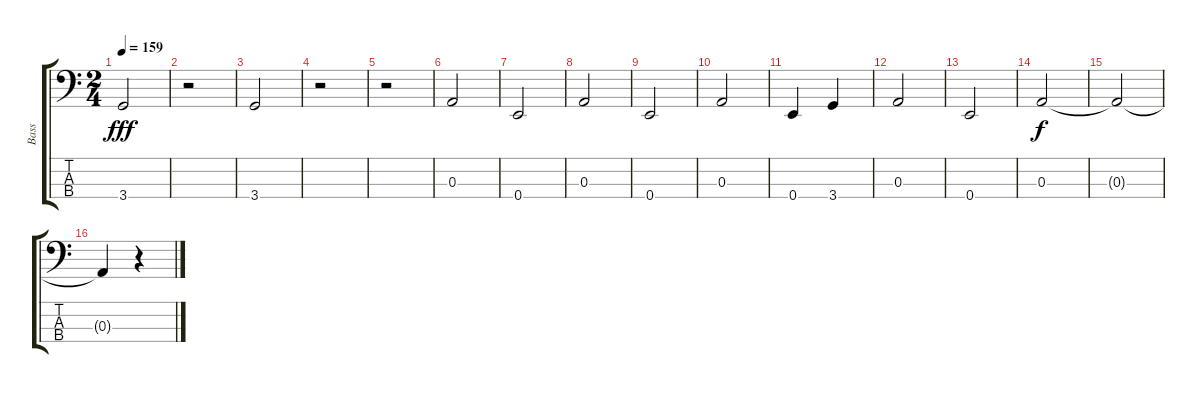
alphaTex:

\track ("Bass" "Bass") {instrument acousticbass}
\staff {score tabs}
\tuning (G2 D2 A1 E1) {hide}
\ts (2 4)
\tempo 159
\clef f4
\ks c
3.4.2{dy fff} |
r.2 |
3.4.2 |
r.2 |
r.2 |
0.3.2 |
0.4.2 |
0.3.2 |
0.4.2 |
0.3.2 |
0.4.4 3.4.4 |
0.3.2 |
0.4.2 |
0.3.2{dy f} |
0.3{t}.2 |
0.3{t}.4 r.4
